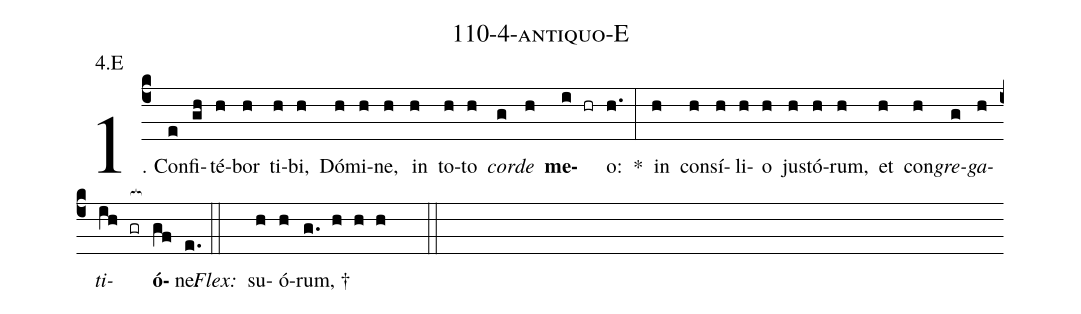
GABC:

name: 110-4-antiquo-E;
annotation: 4.E;
%%
(c4)1. Con(e)fi(gh)té(h)bor(h) ti(h)bi,(h) Dó(h)mi(h)ne,(h) in(h) to(h)to(h) <i>cor</i>(g)<i>de</i>(h) <b>me</b>(i hr)o:(h.) *(:) in(h) con(h)sí(h)li(h)o(h) jus(h)tó(h)rum,(h) et(h) con(h)<i>gre</i>(g)<i>ga</i>(h)<i>ti</i>(ih gr[ocb:1{])<b>ó</b>(gf[ocb:0}])ne.(e.) (::)
<i>Flex:</i>()  su(h)ó(h)rum, †(g. h h h  ::)
